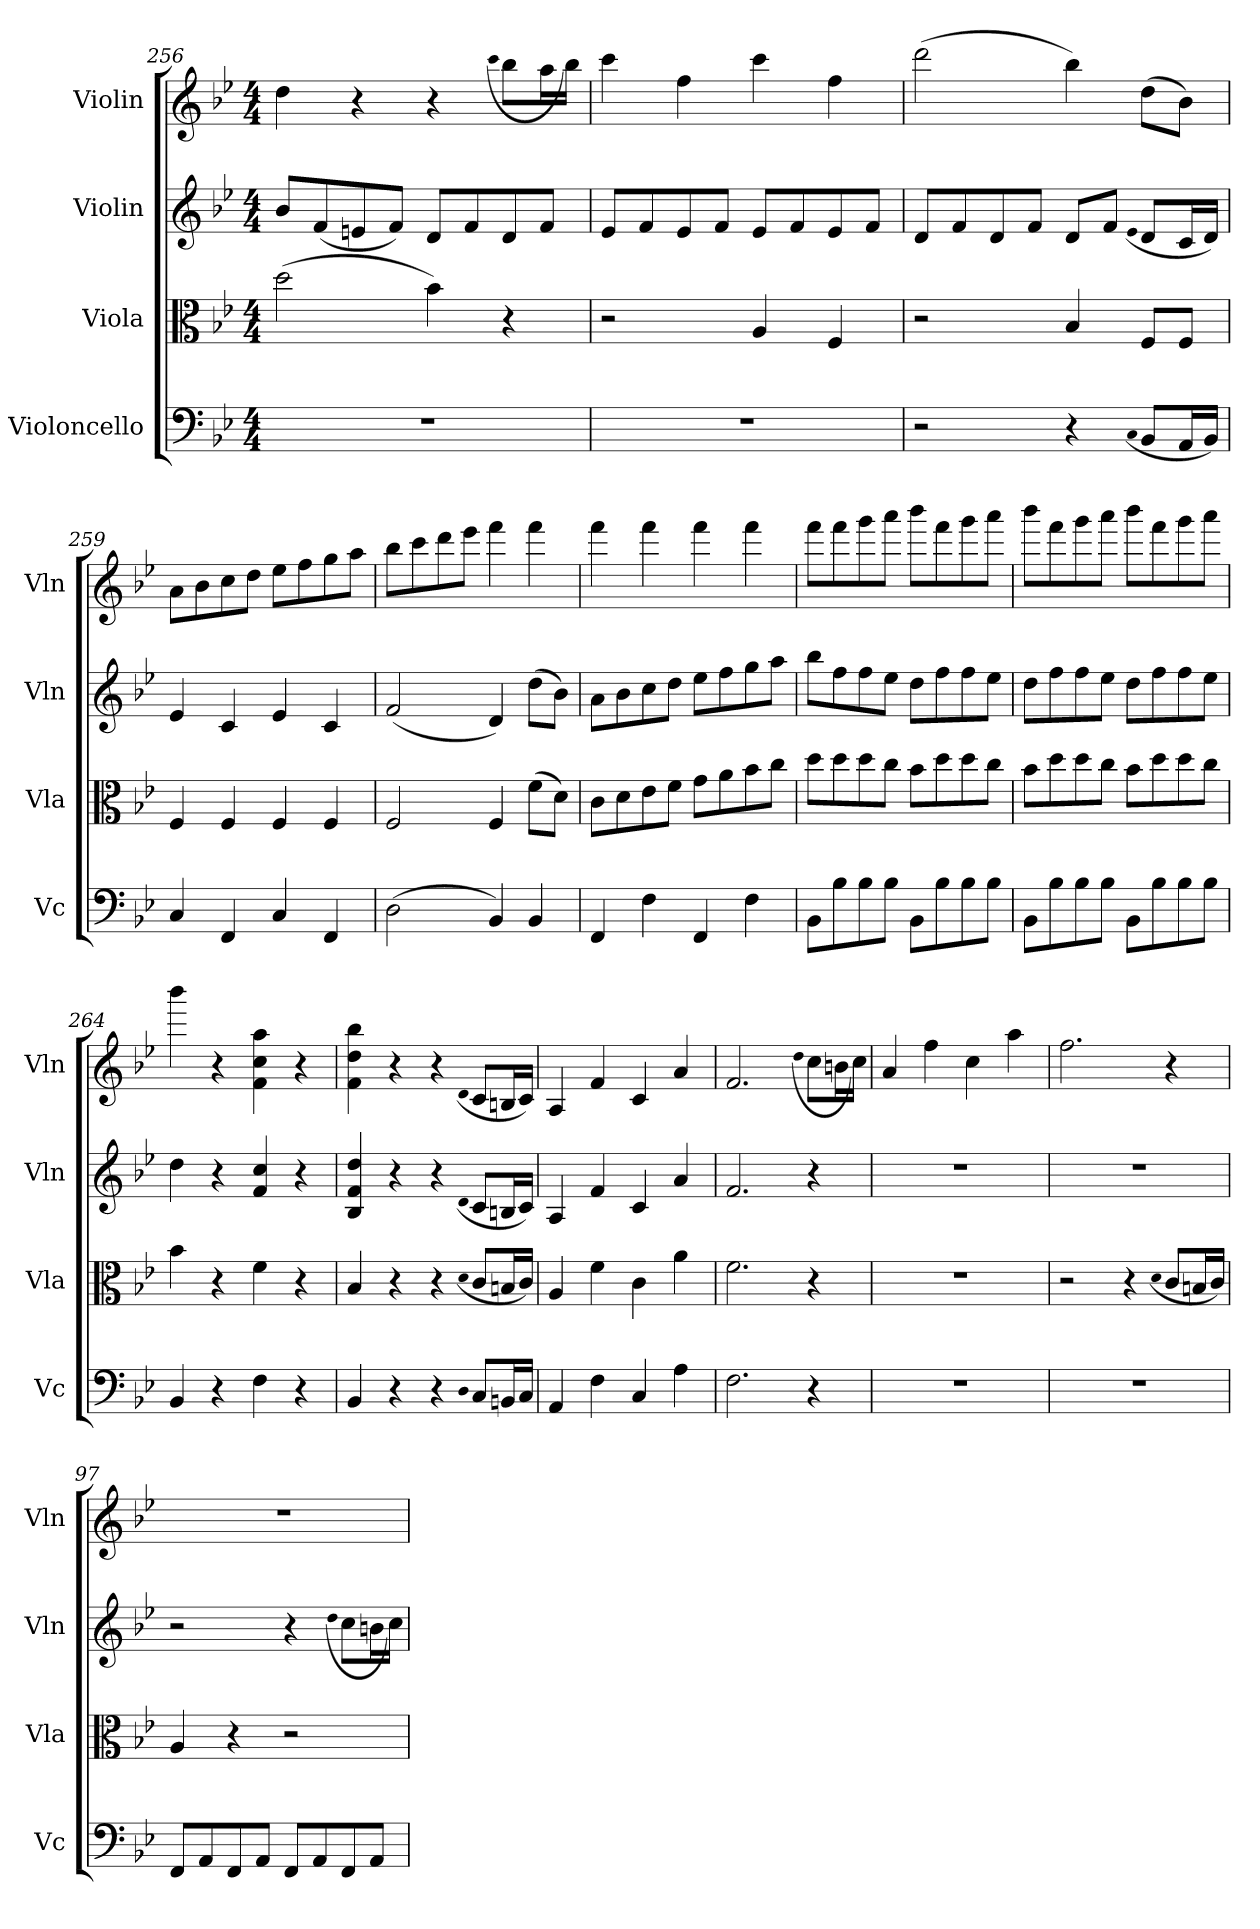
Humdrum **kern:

**kern	**kern	**kern	**kern
*part4	*part3	*part2	*part1
*staff4	*staff3	*staff2	*staff1
*I"Violoncello	*I"Viola	*I"Violin	*I"Violin
*I'Vc	*I'Vla	*I'Vln	*I'Vln
*clefF4	*clefC3	*clefG2	*clefG2
*k[b-e-]	*k[b-e-]	*k[b-e-]	*k[b-e-]
*B-:	*B-:	*B-:	*B-:
*M4/4	*M4/4	*M4/4	*M4/4
=256	=256	=256	=256
1r	(2dd\	8b-/L	4dd\
.	.	(8f/	.
.	.	8en/	4r
.	.	8f/J)	.
.	4b-\)	8d/L	4r
.	.	8f/	.
.	.	.	(qccc
.	4r	8d/	8bb-\L
.	.	8f/J	16aa\L
.	.	.	16bb-\JJ)
=257	=257	=257	=257
1r	2r	8e-/L	4ccc\
.	.	8f/	.
.	.	8e-/	4ff\
.	.	8f/J	.
.	4A/	8e-/L	4ccc\
.	.	8f/	.
.	4F/	8e-/	4ff\
.	.	8f/J	.
=258	=258	=258	=258
2r	2r	8d/L	(2ddd\
.	.	8f/	.
.	.	8d/	.
.	.	8f/J	.
4r	4B-/	8d/L	4bb-\)
.	.	8f/J	.
(qC	.	(qe-	.
8BB-/L	8F/L	8d/L	(8dd\L
16AA/L	8F/J	16c/L	8b-\J)
16BB-/JJ)	.	16d/JJ)	.
=259	=259	=259	=259
4C/	4F/	4e-/	8a\L
.	.	.	8b-\
4FF/	4F/	4c/	8cc\
.	.	.	8dd\J
4C/	4F/	4e-/	8ee-\L
.	.	.	8ff\
4FF/	4F/	4c/	8gg\
.	.	.	8aa\J
=260	=260	=260	=260
(2D\	2F/	(2f/	8bb-\L
.	.	.	8ccc\
.	.	.	8ddd\
.	.	.	8eee-\J
4BB-/)	4F/	4d/)	4fff\
4BB-/	(8f\L	(8dd\L	4fff\
.	8d\J)	8b-\J)	.
=261	=261	=261	=261
4FF/	8c\L	8a\L	4fff\
.	8d\	8b-\	.
4F\	8e-\	8cc\	4fff\
.	8f\J	8dd\J	.
4FF/	8g\L	8ee-\L	4fff\
.	8a\	8ff\	.
4F\	8b-\	8gg\	4fff\
.	8cc\J	8aa\J	.
=262	=262	=262	=262
8BB-\L	8dd\L	8bb-\L	8fff\L
8B-\	8dd\	8ff\	8fff\
8B-\	8dd\	8ff\	8ggg\
8B-\J	8cc\J	8ee-\J	8aaa\J
8BB-\L	8b-\L	8dd\L	8bbb-\L
8B-\	8dd\	8ff\	8fff\
8B-\	8dd\	8ff\	8ggg\
8B-\J	8cc\J	8ee-\J	8aaa\J
=263	=263	=263	=263
8BB-\L	8b-\L	8dd\L	8bbb-\L
8B-\	8dd\	8ff\	8fff\
8B-\	8dd\	8ff\	8ggg\
8B-\J	8cc\J	8ee-\J	8aaa\J
8BB-\L	8b-\L	8dd\L	8bbb-\L
8B-\	8dd\	8ff\	8fff\
8B-\	8dd\	8ff\	8ggg\
8B-\J	8cc\J	8ee-\J	8aaa\J
=264	=264	=264	=264
4BB-/	4b-\	4dd\	4bbb-\
4r	4r	4r	4r
4F\	4f\	4f/ 4cc/	4f\ 4cc\ 4aa\
4r	4r	4r	4r
=265	=265	=265	=265
4BB-/	4B-/	4B-/ 4f/ 4dd/	4f\ 4dd\ 4bb-\
4r	4r	4r	4r
4r	4r	4r	4r
qD	(qd	(qd	(qd
8C/L	8c/L	8c/L	8c/L
16BBn/L	16Bn/L	16Bn/L	16Bn/L
16C/JJ	16c/JJ)	16c/JJ)	16c/JJ)
=266	=266	=266	=266
4AA/	4A/	4A/	4A/
4F\	4f\	4f/	4f/
4C/	4c\	4c/	4c/
4A\	4a\	4a/	4a/
=94	=94	=94	=94
2.F\	2.f\	2.f/	2.f/
.	.	.	(qdd
4r	4r	4r	8cc\L
.	.	.	16bn\L
.	.	.	16cc\JJ)
=95	=95	=95	=95
1r	1r	1r	4a/
.	.	.	4ff\
.	.	.	4cc\
.	.	.	4aa\
=96	=96	=96	=96
1r	2r	1r	2.ff\
.	4r	.	.
.	(qd	.	.
.	8c/L	.	4r
.	16Bn/L	.	.
.	16c/JJ)	.	.
=97	=97	=97	=97
8FF/L	4A/	2r	1r
8AA/	.	.	.
8FF/	4r	.	.
8AA/J	.	.	.
8FF/L	2r	4r	.
8AA/	.	.	.
.	.	(qdd	.
8FF/	.	8cc\L	.
8AA/J	.	16bn\L	.
.	.	16cc\JJ)	.
=	=	=	=
*-	*-	*-	*-
